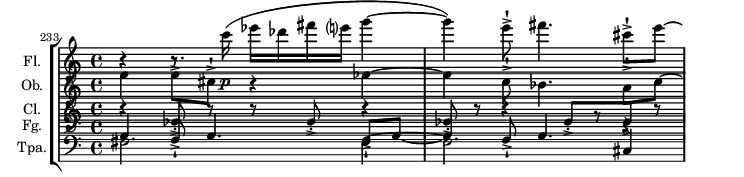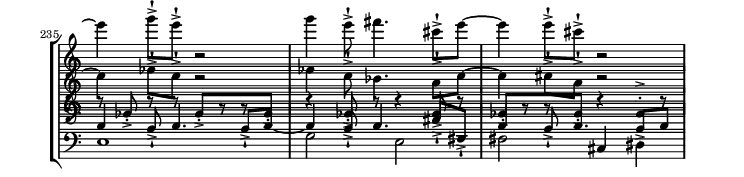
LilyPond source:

\version "2.10.33"

\include "../config/lib.ly"

#(set-global-staff-size 12.5)

global = {
  \time 4/4
  \set Score.currentBarNumber = #233
  \bar ""
  \bracketUp
}

flauta = {
  \relative c''' {
    r4 r8. c16\p( ees des fis e? g4~
    g4) e8->\st fis4. cis8->\st e~
    e4 g8->\st e->\st r2
    g4 e8->\st fis4. cis8->\st e~
    e4 e8->\st cis->\st r2
  }
}

oboe = {
  \relative c'' {
    e4 e8->\st cis->\st r4 ees4~
    ees4 c8->\st bes4. a8->\st c~
    c4 ees8->\st c->\st r2
    ees4 c8->\st bes4. a8->\st c~
    c4 cis8->\st a->\st r2
  }
}

clarinete = {
  \relative c' {
    r4 ees8-.-> r r ees-.-> r4
    ees8-.-> r8 r4 ees8-.->[ r ees8-.->] r
    r ees8-.-> r r ees8-.->[ r r ees8-.->]
    r4 ees8-.-> r r4 ees8-.-> r
    %% repete padrão
    ees8-.->[ r r ees8-.->] r4 ees8-.->[ r
  }
}

fagote = {
  \clef bass
  \relative c {
    a4 g8->\st a4. g8->\st a~
    a4 g8->\st a4. r4
    a4 g8->\st a4. g8->\st a~
    a4 g8->\st a4. cis8->\st dis,->\st
    a'4 g8->\st a4. g8->\st a~
  }
}

trompa = {
  \clef bass
  \relative c {
    fis2. fis4~
    fis2. cis4
    e1
    g2 e
    fis cis4 dis
  }
}

\score {
  \new StaffGroup <<
    \new Staff <<
      \set Staff.instrumentName = \markup {\hcenter-in #5 "Fl."}
      \global
      \flauta
    >>
    \new Staff <<
      \set Staff.instrumentName = \markup {\hcenter-in #5 "Ob."}
      \global
      \oboe
    >>
    \new Staff <<
      \set Staff.instrumentName = \markup {\hcenter-in #5 "Cl."}
      \global
      \clarinete
    >>
    \new Staff <<
      \set Staff.instrumentName = \markup {\hcenter-in #5 "Fg."}
      \global
      \fagote
    >>
    \new Staff <<
      \set Staff.instrumentName = \markup {\hcenter-in #5 "Tpa."}
      \global
      \trompa
    >>
  >>
  \layout {
    \context {
      \Staff \consists "Horizontal_bracket_engraver"
    }
  }
}
\paper {
  paper-width = 12.6\cm
  paper-height = 3\cm
  line-width = 13.5\cm
  top-margin = -.1\cm
  left-margin = -1.2\cm
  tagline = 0
  print-page-number = #'nil
  head-separation = -1\cm
  indent = #0
}
